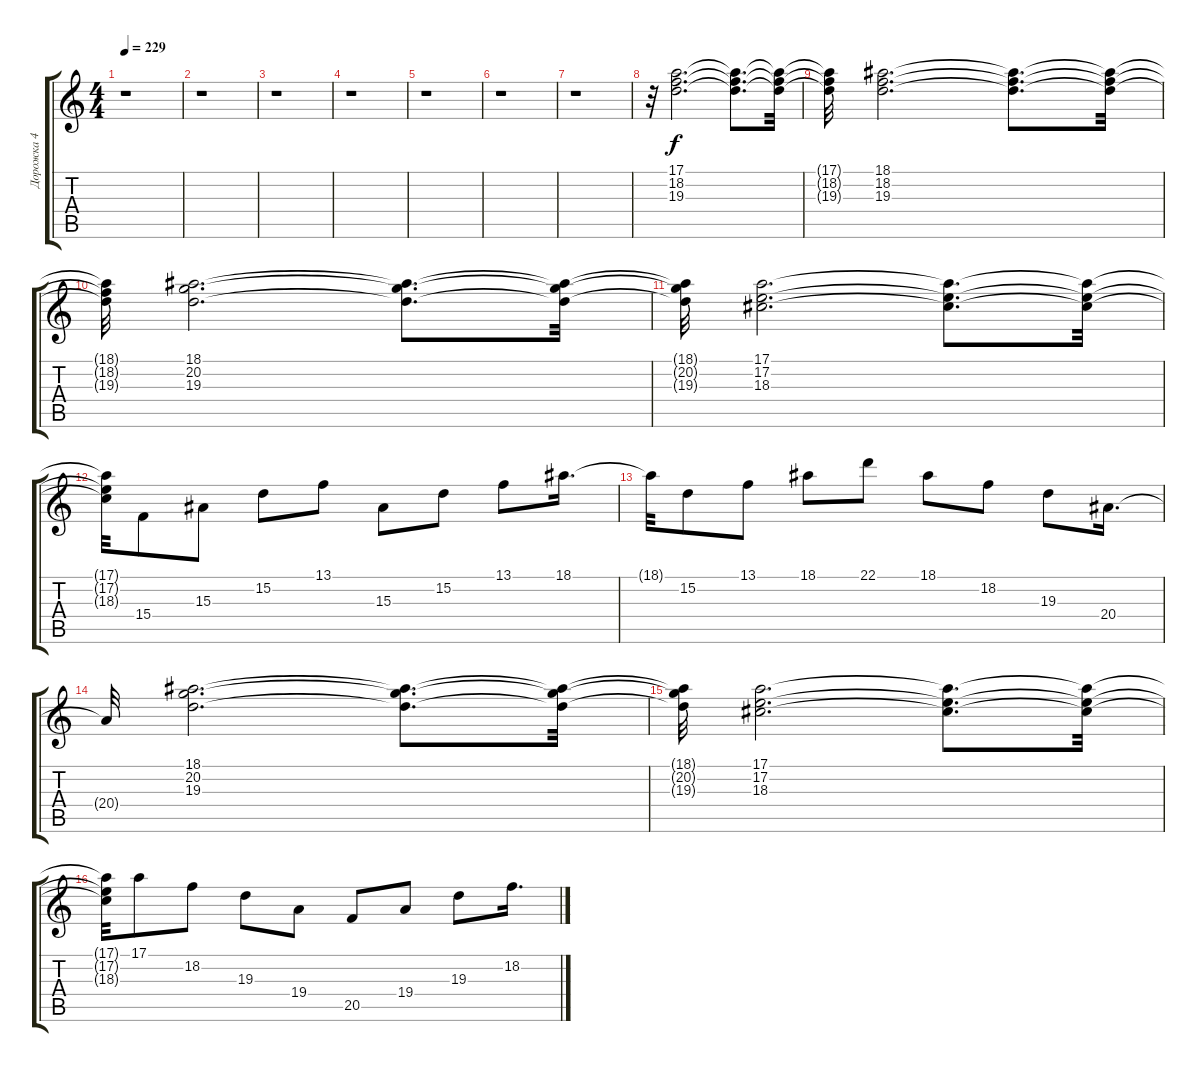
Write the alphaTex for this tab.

\track ("Дорожка 4" "Дорожка 4") {instrument stringensemble1}
\staff {score tabs}
\tuning (E4 B3 G3 D3 A2 E2) {hide}
\ts (4 4)
\tempo 229
\clef g2
\ks c
r.1{dy f} |
r.1 |
r.1 |
r.1 |
r.1 |
r.1 |
r.1 |
r.32 (17.1 18.2 19.3).2{d} (17.1{t} 18.2{t} 19.3{t}).8{d} (17.1{t} 18.2{t} 19.3{t}).32 |
(17.1{t} 18.2{t} 19.3{t}).32 (18.1 18.2 19.3).2{d} (18.1{t} 18.2{t} 19.3{t}).8{d} (18.1{t} 18.2{t} 19.3{t}).32 |
(18.1{t} 18.2{t} 19.3{t}).32 (18.1 20.2 19.3).2{d} (18.1{t} 20.2{t} 19.3{t}).8{d} (18.1{t} 20.2{t} 19.3{t}).32 |
(18.1{t} 20.2{t} 19.3{t}).32 (17.1 17.2 18.3).2{d} (17.1{t} 17.2{t} 18.3{t}).8{d} (17.1{t} 17.2{t} 18.3{t}).32 |
(17.1{t} 17.2{t} 18.3{t}).32 15.4.8 15.3.8 15.2.8 13.1.8 15.3.8 15.2.8 13.1.8 18.1.16{d} |
18.1{t}.32 15.2.8 13.1.8 18.1.8 22.1.8 18.1.8 18.2.8 19.3.8 20.4.16{d} |
20.4{t}.32 (18.1 20.2 19.3).2{d} (18.1{t} 20.2{t} 19.3{t}).8{d} (18.1{t} 20.2{t} 19.3{t}).32 |
(18.1{t} 20.2{t} 19.3{t}).32 (17.1 17.2 18.3).2{d} (17.1{t} 17.2{t} 18.3{t}).8{d} (17.1{t} 17.2{t} 18.3{t}).32 |
(17.1{t} 17.2{t} 18.3{t}).32 17.1.8 18.2.8 19.3.8 19.4.8 20.5.8 19.4.8 19.3.8 18.2.16{d}
